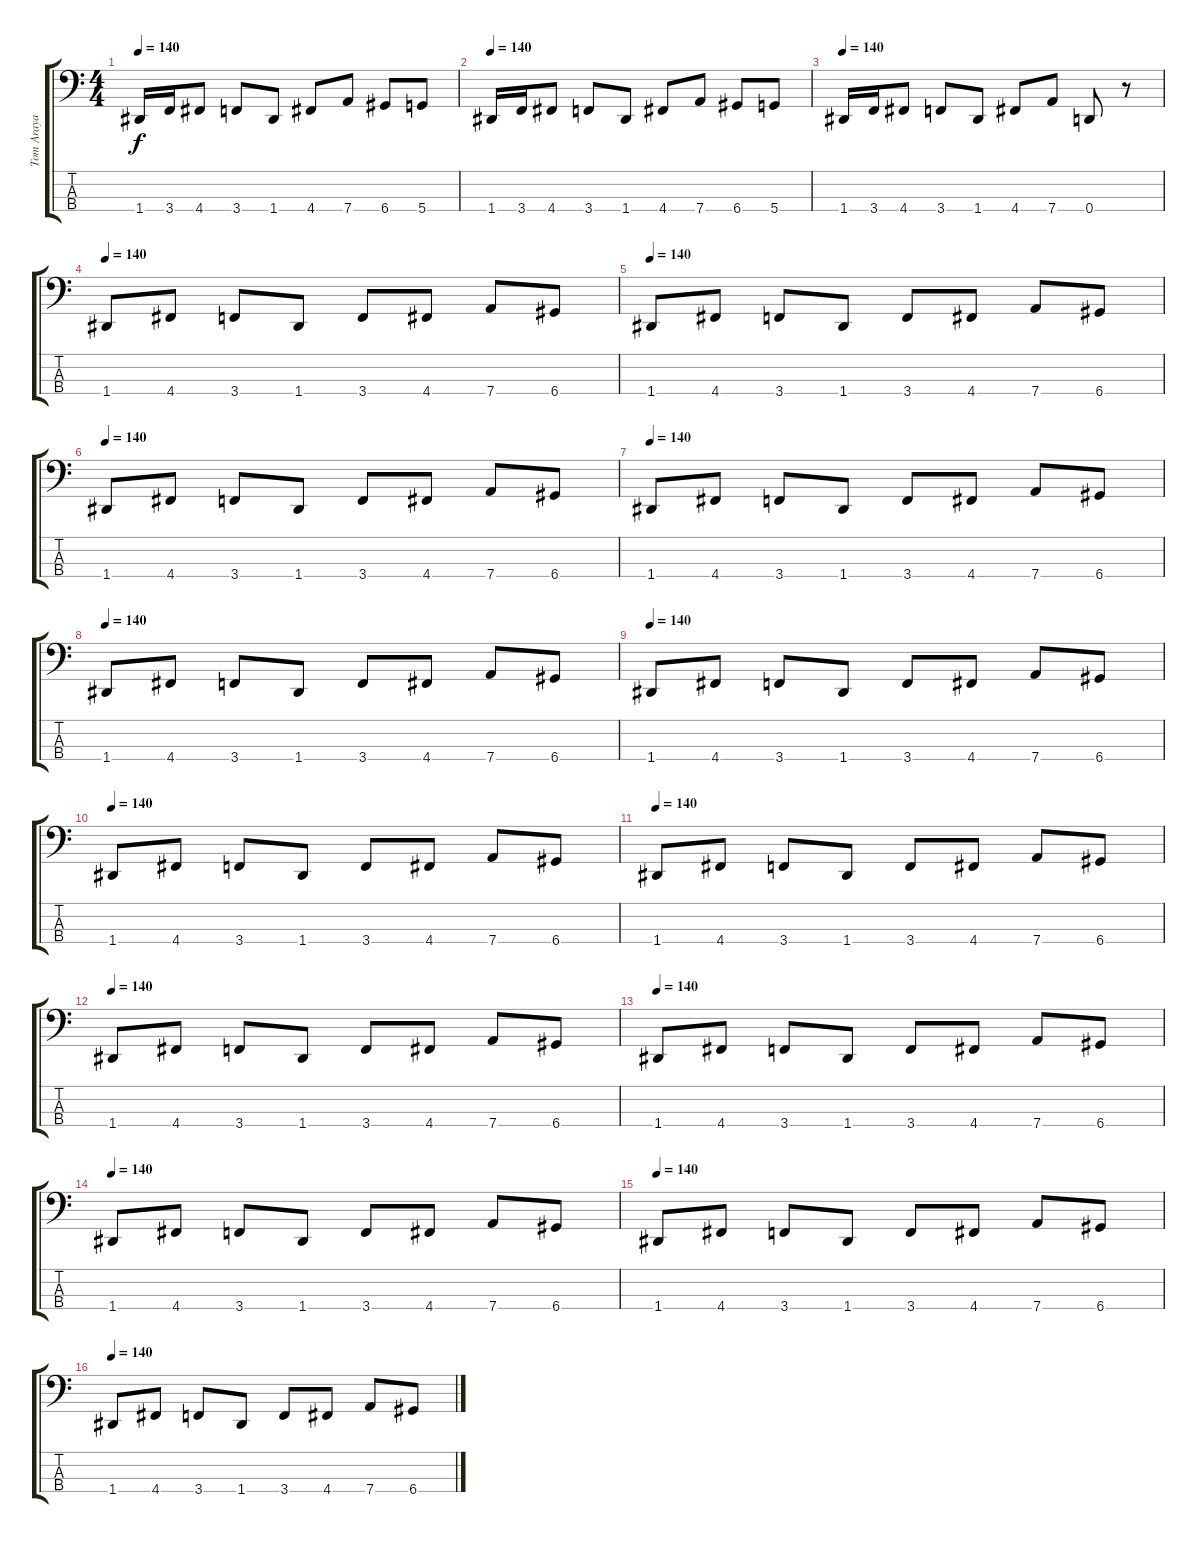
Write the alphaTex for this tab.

\track ("Tom Araya" "Tom Araya") {instrument electricbasspick}
\staff {score tabs}
\tuning (G2 D2 A1 D1) {hide}
\ts (4 4)
\tempo 140
\clef f4
\ks c
1.4.16{dy f} 3.4.16 4.4.8 3.4.8 1.4.8 4.4.8 7.4.8 6.4.8 5.4.8 |
\tempo 140
1.4.16 3.4.16 4.4.8 3.4.8 1.4.8 4.4.8 7.4.8 6.4.8 5.4.8 |
\tempo 140
1.4.16 3.4.16 4.4.8 3.4.8 1.4.8 4.4.8 7.4.8 0.4.8 r.8 |
\tempo 140
1.4.8 4.4.8 3.4.8 1.4.8 3.4.8 4.4.8 7.4.8 6.4.8 |
\tempo 140
1.4.8 4.4.8 3.4.8 1.4.8 3.4.8 4.4.8 7.4.8 6.4.8 |
\tempo 140
1.4.8 4.4.8 3.4.8 1.4.8 3.4.8 4.4.8 7.4.8 6.4.8 |
\tempo 140
1.4.8 4.4.8 3.4.8 1.4.8 3.4.8 4.4.8 7.4.8 6.4.8 |
\tempo 140
1.4.8 4.4.8 3.4.8 1.4.8 3.4.8 4.4.8 7.4.8 6.4.8 |
\tempo 140
1.4.8 4.4.8 3.4.8 1.4.8 3.4.8 4.4.8 7.4.8 6.4.8 |
\tempo 140
1.4.8 4.4.8 3.4.8 1.4.8 3.4.8 4.4.8 7.4.8 6.4.8 |
\tempo 140
1.4.8 4.4.8 3.4.8 1.4.8 3.4.8 4.4.8 7.4.8 6.4.8 |
\tempo 140
1.4.8 4.4.8 3.4.8 1.4.8 3.4.8 4.4.8 7.4.8 6.4.8 |
\tempo 140
1.4.8 4.4.8 3.4.8 1.4.8 3.4.8 4.4.8 7.4.8 6.4.8 |
\tempo 140
1.4.8 4.4.8 3.4.8 1.4.8 3.4.8 4.4.8 7.4.8 6.4.8 |
\tempo 140
1.4.8 4.4.8 3.4.8 1.4.8 3.4.8 4.4.8 7.4.8 6.4.8 |
\tempo 140
1.4.8 4.4.8 3.4.8 1.4.8 3.4.8 4.4.8 7.4.8 6.4.8
